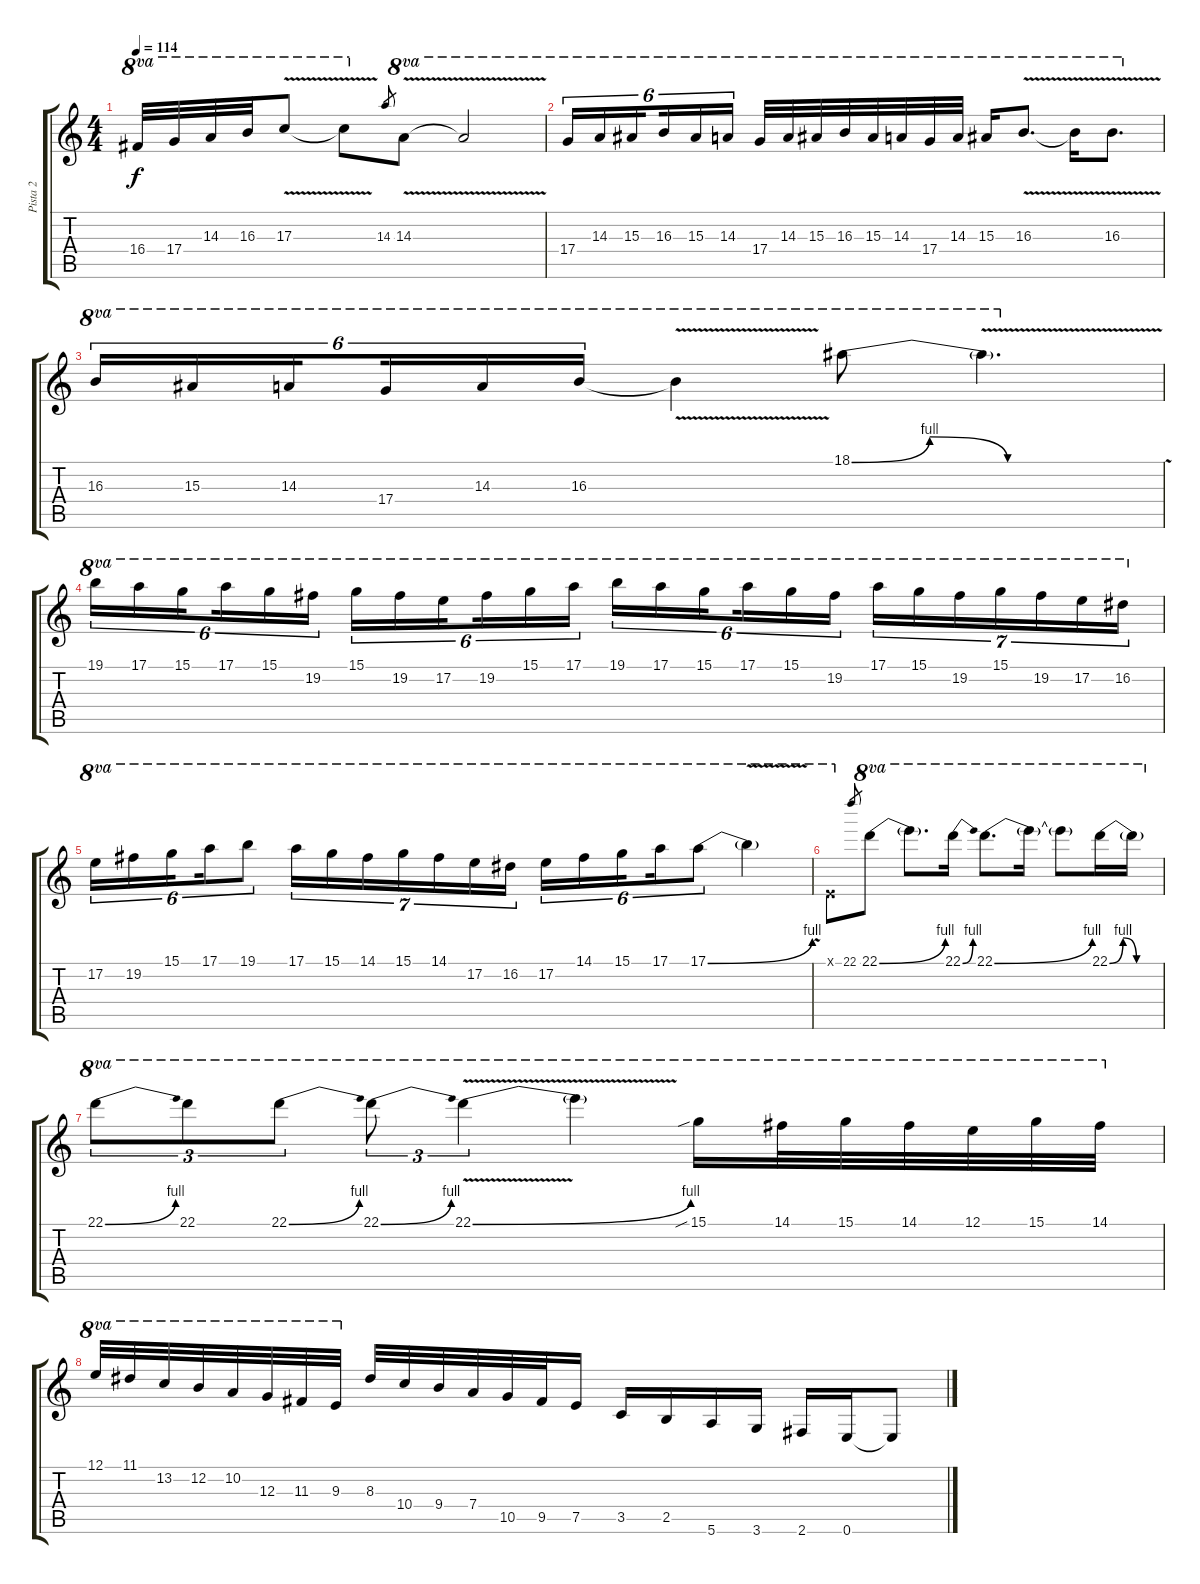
\track ("Pista 2" "Pista 2") {instrument overdrivenguitar}
\staff {score tabs}
\tuning (E4 B3 G3 D3 A2 E2) {hide}
\ts (4 4)
\tempo 114
\clef g2
\ks c
16.4.32{ot 8va dy f} 17.4.32{ot 8va} 14.3.32{ot 8va} 16.3.32{ot 8va} 17.3{v}.8{ot 8va} 17.3{t}.8{ot 8va} 14.3.8{gr} 14.3{v}.8{ot 8va} 14.3{t}.2{ot 8va} |
17.4.16{tu (6 4) ot 8va} 14.3.16{tu (6 4) ot 8va} 15.3.16{tu (6 4) ot 8va beam splitsecondary} 16.3.16{tu (6 4) ot 8va} 15.3.16{tu (6 4) ot 8va} 14.3.16{tu (6 4) ot 8va} 17.4.32{ot 8va} 14.3.32{ot 8va} 15.3.32{ot 8va} 16.3.32{ot 8va} 15.3.32{ot 8va} 14.3.32{ot 8va} 17.4.32{ot 8va} 14.3.32{ot 8va} 15.3.16{ot 8va} 16.3{v}.8{d ot 8va} 16.3{t}.16{ot 8va} 16.3{v}.8{d ot 8va} |
16.3.16{tu (6 4) ot 8va} 15.3.16{tu (6 4) ot 8va} 14.3.16{tu (6 4) ot 8va beam splitsecondary} 17.4.16{tu (6 4) ot 8va} 14.3.16{tu (6 4) ot 8va} 16.3.16{tu (6 4) ot 8va} 16.3{v t}.4{ot 8va} 18.1{be (custom 0 0 15 4 30 0 60 0)}.8{ot 8va} 18.1{v t}.4{d ot 8va} |
19.1.16{tu (6 4) ot 8va} 17.1.16{tu (6 4) ot 8va} 15.1.16{tu (6 4) ot 8va beam splitsecondary} 17.1.16{tu (6 4) ot 8va} 15.1.16{tu (6 4) ot 8va} 19.2.16{tu (6 4) ot 8va} 15.1.16{tu (6 4) ot 8va} 19.2.16{tu (6 4) ot 8va} 17.2.16{tu (6 4) ot 8va beam splitsecondary} 19.2.16{tu (6 4) ot 8va} 15.1.16{tu (6 4) ot 8va} 17.1.16{tu (6 4) ot 8va} 19.1.16{tu (6 4) ot 8va} 17.1.16{tu (6 4) ot 8va} 15.1.16{tu (6 4) ot 8va beam splitsecondary} 17.1.16{tu (6 4) ot 8va} 15.1.16{tu (6 4) ot 8va} 19.2.16{tu (6 4) ot 8va} 17.1.16{tu (7 4) ot 8va} 15.1.16{tu (7 4) ot 8va} 19.2.16{tu (7 4) ot 8va} 15.1.16{tu (7 4) ot 8va} 19.2.16{tu (7 4) ot 8va} 17.2.16{tu (7 4) ot 8va} 16.2.16{tu (7 4) ot 8va} |
17.2.16{tu (6 4) ot 8va} 19.2.16{tu (6 4) ot 8va} 15.1.16{tu (6 4) ot 8va beam splitsecondary} 17.1.16{tu (6 4) ot 8va} 19.1.8{tu (6 4) ot 8va} 17.1.16{tu (7 4) ot 8va} 15.1.16{tu (7 4) ot 8va} 14.1.16{tu (7 4) ot 8va} 15.1.16{tu (7 4) ot 8va} 14.1.16{tu (7 4) ot 8va} 17.2.16{tu (7 4) ot 8va} 16.2.16{tu (7 4) ot 8va} 17.2.16{tu (6 4) ot 8va} 14.1.16{tu (6 4) ot 8va} 15.1.16{tu (6 4) ot 8va beam splitsecondary} 17.1.16{tu (6 4) ot 8va} 17.1{be (bend 0 0 60 4)}.8{tu (6 4) ot 8va} 17.1{v t}.4{ot 8va} |
0.1{x}.8{ot 8va} 22.1.8{gr} 22.1{be (bend 0 0 60 4)}.8{ot 8va} 22.1{t}.8{d ot 8va} 22.1{be (bend 0 0 60 4)}.16{ot 8va} 22.1{be (bend 0 0 60 4)}.8{d ot 8va} 22.1{t}.16{ot 8va} 22.1{t}.8{ot 8va} 22.1{be (custom 0 0 15 4 30 0 60 0)}.16{ot 8va} 22.1{t}.16{ot 8va} |
22.1{be (bend 0 0 60 4)}.8{tu (3 2) ot 8va} 22.1.8{tu (3 2) ot 8va} 22.1{be (bend 0 0 60 4)}.8{tu (3 2) ot 8va} 22.1{be (bend 0 0 60 4)}.8{tu (3 2) ot 8va} 22.1{be (bend 0 0 60 4) v}.4{tu (3 2) ot 8va} 22.1{t}.4{ot 8va} 15.1{sib}.16{ot 8va} 14.1.32{ot 8va} 15.1.32{ot 8va} 14.1.32{ot 8va} 12.1.32{ot 8va} 15.1.32{ot 8va} 14.1.32{ot 8va} |
12.1.32{ot 8va} 11.1.32{ot 8va} 13.2.32{ot 8va} 12.2.32{ot 8va} 10.2.32{ot 8va} 12.3.32{ot 8va} 11.3.32{ot 8va} 9.3.32{ot 8va} 8.3.32 10.4.32 9.4.32 7.4.32 10.5.32 9.5.32 7.5.16 3.5.16 2.5.16 5.6.16 3.6.16 2.6.16 0.6.16 0.6{t}.8
